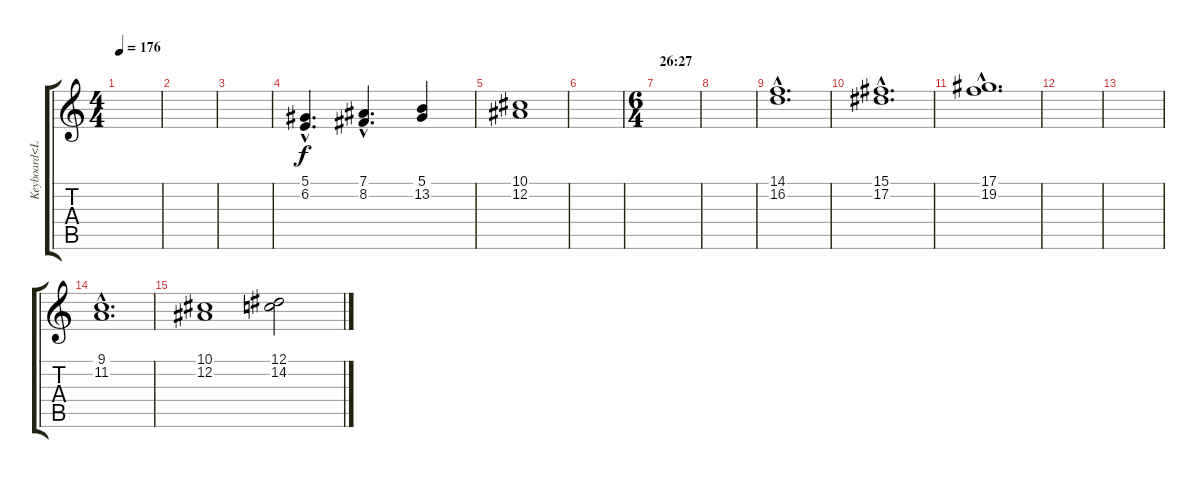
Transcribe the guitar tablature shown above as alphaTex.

\track ("Keyboard<L>" "Keyboard<L") {instrument stringensemble1}
\staff {score tabs}
\tuning (Eb4 Bb3 Gb3 Db3 Ab2 Eb2) {hide}
\ts (4 4)
\tempo 176
\clef g2
\ks c
|
|
|
(5.1{hac} 6.2{hac}).4{d} (7.1{hac} 8.2{hac}).4{d} (5.1 13.2).4 |
(10.1 12.2).1 |
|
\ts (6 4)
\section ("" "26:27")
|
|
(14.1{hac} 16.2{hac}).1{d instrument trombone} |
(15.1{hac} 17.2{hac}).1{d} |
(17.1{hac} 19.2{hac}).1{d} |
|
|
(9.1{hac} 11.2{hac}).1{d} |
(10.1 12.2).1 (12.1 14.2).2
